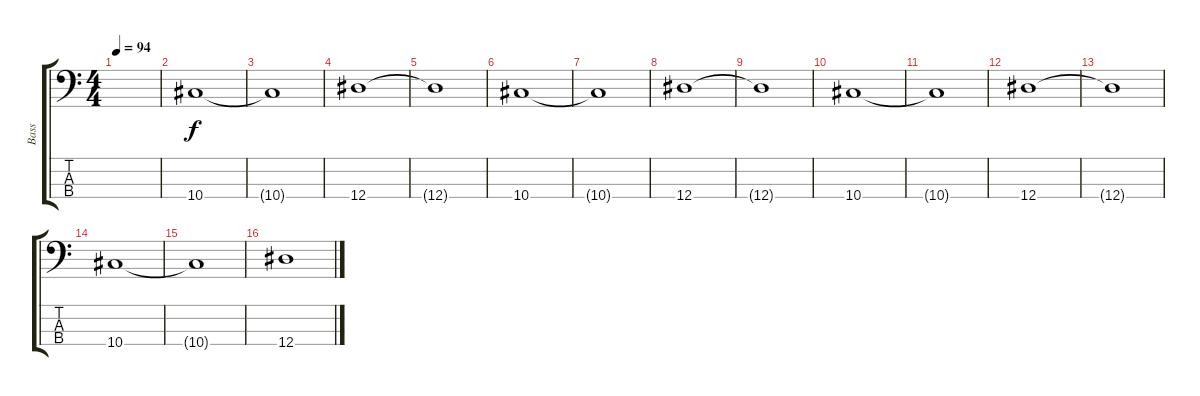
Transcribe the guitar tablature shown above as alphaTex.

\track ("Bass" "Bass") {instrument fretlessbass}
\staff {score tabs}
\tuning (Gb2 Db2 Ab1 Eb1) {hide}
\ts (4 4)
\tempo 94
\clef f4
\ks c
|
10.4.1{volume 4} |
10.4{t}.1 |
12.4.1{volume 8} |
12.4{t}.1 |
10.4.1 |
10.4{t}.1 |
12.4.1 |
12.4{t}.1 |
10.4.1 |
10.4{t}.1 |
12.4.1 |
12.4{t}.1 |
10.4.1 |
10.4{t}.1 |
12.4.1
